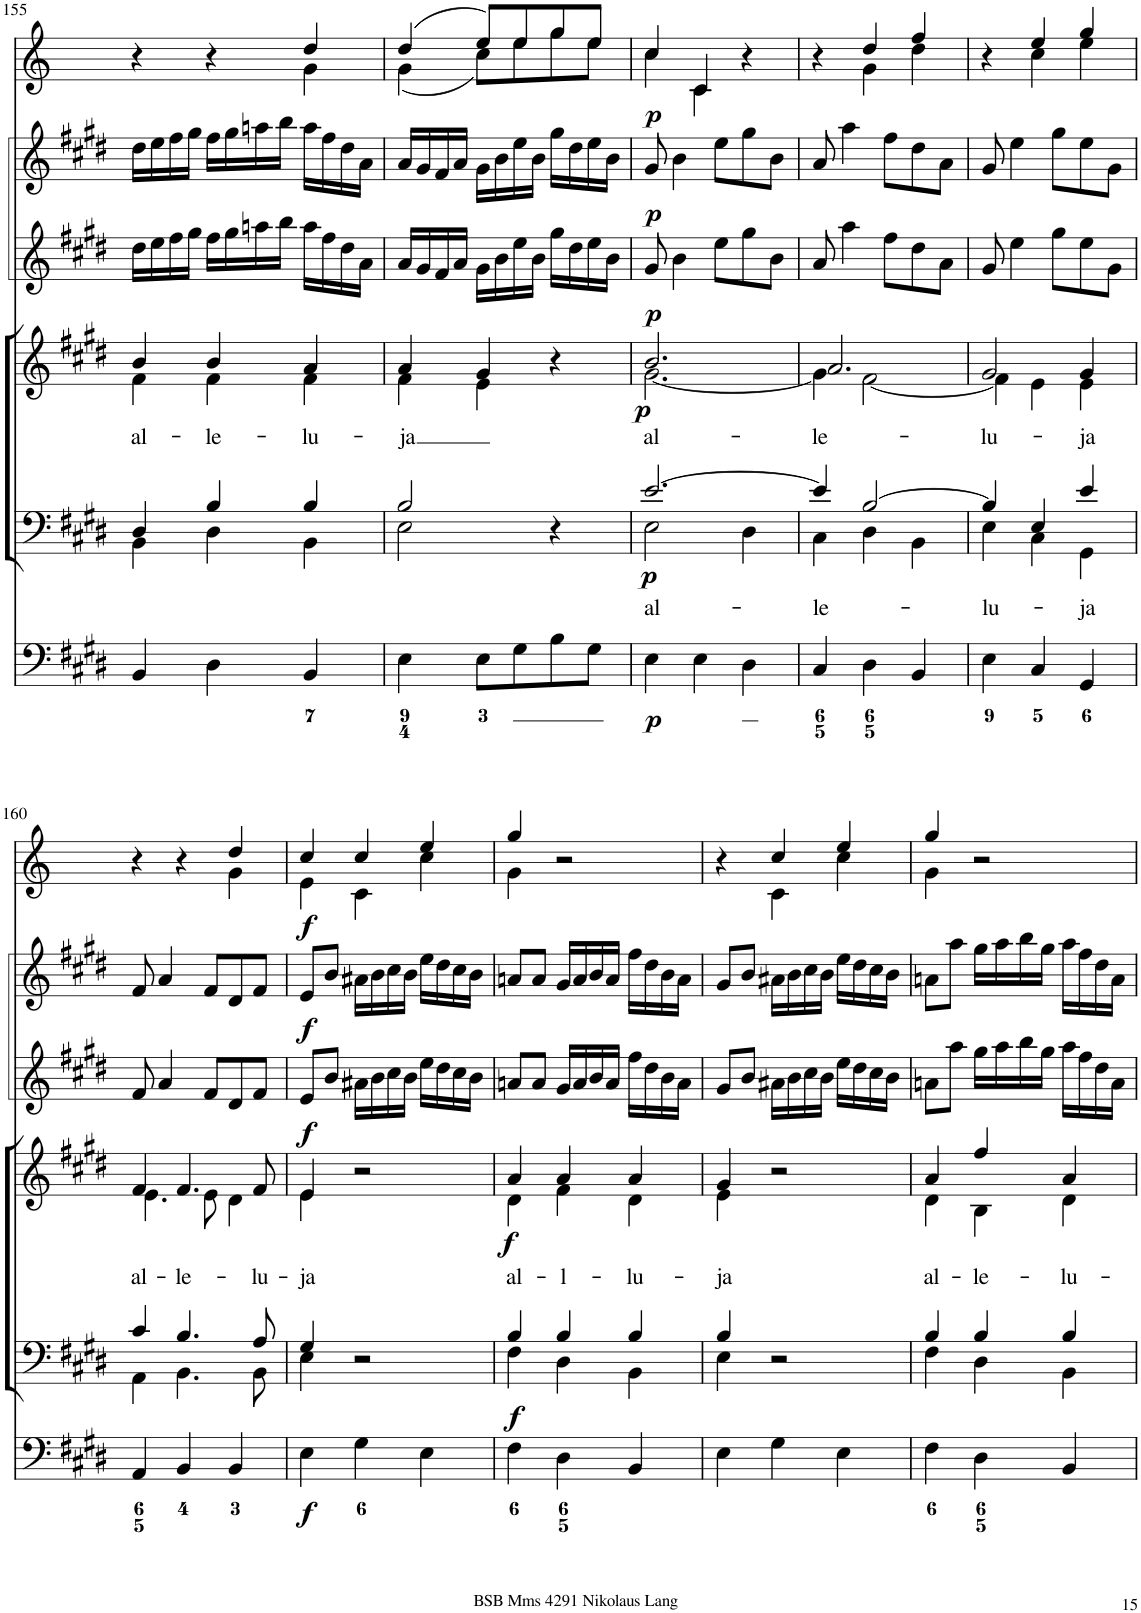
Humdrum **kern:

**kern	**dynam	**kern	**text	**dynam	**kern	**text	**dynam	**kern	**dynam	**kern	**dynam	**kern	**dynam
*part6	*part6	*part5	*part5	*part5	*part4	*part4	*part4	*part3	*part3	*part2	*part2	*part1	*part1
*staff6	*staff6	*staff5	*staff5	*staff5	*staff4	*staff4	*staff4	*staff3	*staff3	*staff2	*staff2	*staff1	*staff1
*I"Organ	*	*I"Voice	*	*	*I"Voice	*	*	*I"Violin	*	*I"Violin	*	*I"Corni in E	*
*	*	*	*	*	*	*	*	*I'Vln	*	*I'Vln	*	*	*
!!LO:PB:g=z
*clefF4	*	*clefF4	*	*	*clefG2	*	*	*clefG2	*	*clefG2	*	*clefG2	*
*	*	*	*	*	*	*	*	*	*	*	*	*Trd5c8	*
*k[f#c#g#d#]	*	*k[f#c#g#d#]	*	*	*k[f#c#g#d#]	*	*	*k[f#c#g#d#]	*	*k[f#c#g#d#]	*	*k[]	*
*M3/4	*	*M3/4	*	*	*M3/4	*	*	*M3/4	*	*M3/4	*	*M3/4	*
=155	=155	=155	=155	=155	=155	=155	=155	=155	=155	=155	=155	=155	=155
*	*	*^	*	*	*	*	*	*	*	*	*	*	*
!	!	!	!	!	!	!	!LO:LY:b	!	!	!	!	!	!	!
*	*	*	*	*	*	*^	*	*	*	*	*	*	*^	*
4BB/	.	4D#/	4BB\	.	.	4b/	4f#\	al-	.	16dd#\LL	.	16dd#\LL	.	4r	2ryy	.
.	.	.	.	.	.	.	.	.	.	16ee\	.	16ee\	.	.	.	.
.	.	.	.	.	.	.	.	.	.	16ff#\	.	16ff#\	.	.	.	.
.	.	.	.	.	.	.	.	.	.	16gg#\JJ	.	16gg#\JJ	.	.	.	.
!	!	!	!	!	!	!	!	!LO:LY:b	!	!	!	!	!	!	!	!
4D#\	.	4B/	4D#\	.	.	4b/	4f#\	-le-	.	16ff#\LL	.	16ff#\LL	.	4r	.	.
.	.	.	.	.	.	.	.	.	.	16gg#\	.	16gg#\	.	.	.	.
.	.	.	.	.	.	.	.	.	.	16aan\	.	16aan\	.	.	.	.
.	.	.	.	.	.	.	.	.	.	16bb\JJ	.	16bb\JJ	.	.	.	.
!	!	!	!	!	!	!	!	!LO:LY:b	!	!	!	!	!	!	!	!
4BB/	.	4B/	4BB\	.	.	4a/	4f#\	-lu-	.	16aa\LL	.	16aa\LL	.	4dd/	4g\	.
.	.	.	.	.	.	.	.	.	.	16ff#\	.	16ff#\	.	.	.	.
.	.	.	.	.	.	.	.	.	.	16dd#\	.	16dd#\	.	.	.	.
.	.	.	.	.	.	.	.	.	.	16a\JJ	.	16a\JJ	.	.	.	.
=156	=156	=156	=156	=156	=156	=156	=156	=156	=156	=156	=156	=156	=156	=156	=156	=156
!	!	!	!	!	!	!	!	!LO:LY:b	!	!	!	!	!	!	!	!
4E\	.	2B/	2E\	.	.	4a/	4f#\	-ja	.	16a/LL	.	16a/LL	.	(4dd/	(4g\	.
.	.	.	.	.	.	.	.	.	.	16g#/	.	16g#/	.	.	.	.
.	.	.	.	.	.	.	.	.	.	16f#/	.	16f#/	.	.	.	.
.	.	.	.	.	.	.	.	.	.	16a/JJ	.	16a/JJ	.	.	.	.
8E\L	.	.	.	.	.	4g#/	4e\	.	.	16g#\LL	.	16g#\LL	.	8ee/L)	8cc\L)	.
.	.	.	.	.	.	.	.	.	.	16b\	.	16b\	.	.	.	.
8G#\	.	.	.	.	.	.	.	.	.	16ee\	.	16ee\	.	8ee/	8ee\	.
.	.	.	.	.	.	.	.	.	.	16b\JJ	.	16b\JJ	.	.	.	.
8B\	.	4r	4ryy	.	.	4r	4ryy	.	.	16gg#\LL	.	16gg#\LL	.	8gg/	8gg\	.
.	.	.	.	.	.	.	.	.	.	16dd#\	.	16dd#\	.	.	.	.
8G#\J	.	.	.	.	.	.	.	.	.	16ee\	.	16ee\	.	8ee/J	8ee\J	.
.	.	.	.	.	.	.	.	.	.	16b\JJ	.	16b\JJ	.	.	.	.
=157	=157	=157	=157	=157	=157	=157	=157	=157	=157	=157	=157	=157	=157	=157	=157	=157
!	!LO:DY:b	!	!	!LO:LY:b	!LO:DY:b	!	!	!LO:LY:b	!LO:DY:b	!	!LO:DY:b	!	!LO:DY:b	!	!	!LO:DY:b
4E\	p	[2.e/	2E\	al-	p	2.b/	[2.g#\	al-	p	8g#/	p	8g#/	p	4cc/	4cc\	p
.	.	.	.	.	.	.	.	.	.	4b\	.	4b\	.	.	.	.
4E\	.	.	.	.	.	.	.	.	.	.	.	.	.	4c/	4c\	.
.	.	.	.	.	.	.	.	.	.	8ee\L	.	8ee\L	.	.	.	.
4D#\	.	.	4D#\	.	.	.	.	.	.	8gg#\	.	8gg#\	.	4r	4ryy	.
.	.	.	.	.	.	.	.	.	.	8b\J	.	8b\J	.	.	.	.
=158	=158	=158	=158	=158	=158	=158	=158	=158	=158	=158	=158	=158	=158	=158	=158	=158
!	!	!	!	!LO:LY:b	!	!	!	!LO:LY:b	!	!	!	!	!	!	!	!
4C#/	.	4e/]	4C#\	-le-	.	2.a/	4g#\]	-le-	.	8a/	.	8a/	.	4r	4ryy	.
.	.	.	.	.	.	.	.	.	.	4aa\	.	4aa\	.	.	.	.
4D#\	.	[2B/	4D#\	.	.	.	[2f#\	.	.	.	.	.	.	4dd/	4g\	.
.	.	.	.	.	.	.	.	.	.	8ff#\L	.	8ff#\L	.	.	.	.
4BB/	.	.	4BB\	.	.	.	.	.	.	8dd#\	.	8dd#\	.	4ff/	4dd\	.
.	.	.	.	.	.	.	.	.	.	8a\J	.	8a\J	.	.	.	.
=159	=159	=159	=159	=159	=159	=159	=159	=159	=159	=159	=159	=159	=159	=159	=159	=159
!	!	!	!	!LO:LY:b	!	!	!	!LO:LY:b	!	!	!	!	!	!	!	!
4E\	.	4B/]	4E\	-lu-	.	2g#/	4f#\]	-lu-	.	8g#/	.	8g#/	.	4r	4ryy	.
.	.	.	.	.	.	.	.	.	.	4ee\	.	4ee\	.	.	.	.
4C#/	.	4E/	4C#\	.	.	.	4e\	.	.	.	.	.	.	4ee/	4cc\	.
.	.	.	.	.	.	.	.	.	.	8gg#\L	.	8gg#\L	.	.	.	.
!	!	!	!	!LO:LY:b	!	!	!	!LO:LY:b	!	!	!	!	!	!	!	!
4GG#/	.	4e/	4GG#\	-ja	.	4g#/	4e\	-ja	.	8ee\	.	8ee\	.	4gg/	4ee\	.
.	.	.	.	.	.	.	.	.	.	8g#\J	.	8g#\J	.	.	.	.
!!LO:LB:g=z	!!
=160	=160	=160	=160	=160	=160	=160	=160	=160	=160	=160	=160	=160	=160	=160	=160	=160
!	!	!	!	!	!	!	!	!LO:LY:b	!	!	!	!	!	!	!	!
4AA/	.	4c#/	4AA\	.	.	4f#/	4.e\	al-	.	8f#/	.	8f#/	.	4r	2ryy	.
.	.	.	.	.	.	.	.	.	.	4a/	.	4a/	.	.	.	.
!	!	!	!	!	!	!	!	!LO:LY:b	!	!	!	!	!	!	!	!
4BB/	.	4.B/	4.BB\	.	.	4.f#/	.	-le-	.	.	.	.	.	4r	.	.
.	.	.	.	.	.	.	8e\	.	.	8f#/L	.	8f#/L	.	.	.	.
4BB/	.	.	.	.	.	.	4d#\	.	.	8d#/	.	8d#/	.	4dd/	4g\	.
!	!	!	!	!	!	!	!	!LO:LY:b	!	!	!	!	!	!	!	!
.	.	8A/	8BB\	.	.	8f#/	.	-lu-	.	8f#/J	.	8f#/J	.	.	.	.
=161	=161	=161	=161	=161	=161	=161	=161	=161	=161	=161	=161	=161	=161	=161	=161	=161
!	!LO:DY:b	!	!	!	!	!	!	!LO:LY:b	!	!	!LO:DY:b	!	!LO:DY:b	!	!	!LO:DY:b
4E\	f	4G#/	4E\	.	.	4e/	4e\	-ja	.	8e/L	f	8e/L	f	4cc/	4e\	f
.	.	.	.	.	.	.	.	.	.	8b/J	.	8b/J	.	.	.	.
4G#\	.	2r	2ryy	.	.	2r	2ryy	.	.	16a#X\LL	.	16a#X\LL	.	4cc/	4c\	.
.	.	.	.	.	.	.	.	.	.	16b\	.	16b\	.	.	.	.
.	.	.	.	.	.	.	.	.	.	16cc#\	.	16cc#\	.	.	.	.
.	.	.	.	.	.	.	.	.	.	16b\JJ	.	16b\JJ	.	.	.	.
4E\	.	.	.	.	.	.	.	.	.	16ee\LL	.	16ee\LL	.	4ee/	4cc\	.
.	.	.	.	.	.	.	.	.	.	16dd#\	.	16dd#\	.	.	.	.
.	.	.	.	.	.	.	.	.	.	16cc#\	.	16cc#\	.	.	.	.
.	.	.	.	.	.	.	.	.	.	16b\JJ	.	16b\JJ	.	.	.	.
=162	=162	=162	=162	=162	=162	=162	=162	=162	=162	=162	=162	=162	=162	=162	=162	=162
!	!	!	!	!	!LO:DY:b	!	!	!LO:LY:b	!LO:DY:b	!	!	!	!	!	!	!
4F#\	.	4B/	4F#\	.	f	4a/	4d#\	al-	f	8an/L	.	8an/L	.	4gg/	4g\	.
.	.	.	.	.	.	.	.	.	.	8a/J	.	8a/J	.	.	.	.
!	!	!	!	!	!	!	!	!LO:LY:b	!	!	!	!	!	!	!	!
4D#\	.	4B/	4D#\	.	.	4a/	4f#\	-l-	.	16g#/LL	.	16g#/LL	.	2r	2ryy	.
.	.	.	.	.	.	.	.	.	.	16a/	.	16a/	.	.	.	.
.	.	.	.	.	.	.	.	.	.	16b/	.	16b/	.	.	.	.
.	.	.	.	.	.	.	.	.	.	16a/JJ	.	16a/JJ	.	.	.	.
!	!	!	!	!	!	!	!	!LO:LY:b	!	!	!	!	!	!	!	!
4BB/	.	4B/	4BB\	.	.	4a/	4d#\	-lu-	.	16ff#\LL	.	16ff#\LL	.	.	.	.
.	.	.	.	.	.	.	.	.	.	16dd#\	.	16dd#\	.	.	.	.
.	.	.	.	.	.	.	.	.	.	16b\	.	16b\	.	.	.	.
.	.	.	.	.	.	.	.	.	.	16a\JJ	.	16a\JJ	.	.	.	.
=163	=163	=163	=163	=163	=163	=163	=163	=163	=163	=163	=163	=163	=163	=163	=163	=163
!	!	!	!	!	!	!	!	!LO:LY:b	!	!	!	!	!	!	!	!
4E\	.	4B/	4E\	.	.	4g#/	4e\	-ja	.	8g#/L	.	8g#/L	.	4r	4ryy	.
.	.	.	.	.	.	.	.	.	.	8b/J	.	8b/J	.	.	.	.
4G#\	.	2r	2ryy	.	.	2r	2ryy	.	.	16a#X\LL	.	16a#X\LL	.	4cc/	4c\	.
.	.	.	.	.	.	.	.	.	.	16b\	.	16b\	.	.	.	.
.	.	.	.	.	.	.	.	.	.	16cc#\	.	16cc#\	.	.	.	.
.	.	.	.	.	.	.	.	.	.	16b\JJ	.	16b\JJ	.	.	.	.
4E\	.	.	.	.	.	.	.	.	.	16ee\LL	.	16ee\LL	.	4ee/	4cc\	.
.	.	.	.	.	.	.	.	.	.	16dd#\	.	16dd#\	.	.	.	.
.	.	.	.	.	.	.	.	.	.	16cc#\	.	16cc#\	.	.	.	.
.	.	.	.	.	.	.	.	.	.	16b\JJ	.	16b\JJ	.	.	.	.
=164	=164	=164	=164	=164	=164	=164	=164	=164	=164	=164	=164	=164	=164	=164	=164	=164
!	!	!	!	!	!	!	!	!LO:LY:b	!	!	!	!	!	!	!	!
4F#\	.	4B/	4F#\	.	.	4a/	4d#\	al-	.	8an\L	.	8an\L	.	4gg/	4g\	.
.	.	.	.	.	.	.	.	.	.	8aa\J	.	8aa\J	.	.	.	.
!	!	!	!	!	!	!	!	!LO:LY:b	!	!	!	!	!	!	!	!
4D#\	.	4B/	4D#\	.	.	4ff#/	4B\	-le-	.	16gg#\LL	.	16gg#\LL	.	2r	2ryy	.
.	.	.	.	.	.	.	.	.	.	16aa\	.	16aa\	.	.	.	.
.	.	.	.	.	.	.	.	.	.	16bb\	.	16bb\	.	.	.	.
.	.	.	.	.	.	.	.	.	.	16gg#\JJ	.	16gg#\JJ	.	.	.	.
!	!	!	!	!	!	!	!	!LO:LY:b	!	!	!	!	!	!	!	!
4BB/	.	4B/	4BB\	.	.	4a/	4d#\	-lu-	.	16aa\LL	.	16aa\LL	.	.	.	.
.	.	.	.	.	.	.	.	.	.	16ff#\	.	16ff#\	.	.	.	.
.	.	.	.	.	.	.	.	.	.	16dd#\	.	16dd#\	.	.	.	.
.	.	.	.	.	.	.	.	.	.	16a\JJ	.	16a\JJ	.	.	.	.
*	*	*v	*v	*	*	*	*	*	*	*	*	*	*	*v	*v	*
*	*	*	*	*	*v	*v	*	*	*	*	*	*	*	*
=	=	=	=	=	=	=	=	=	=	=	=	=	=
*-	*-	*-	*-	*-	*-	*-	*-	*-	*-	*-	*-	*-	*-
